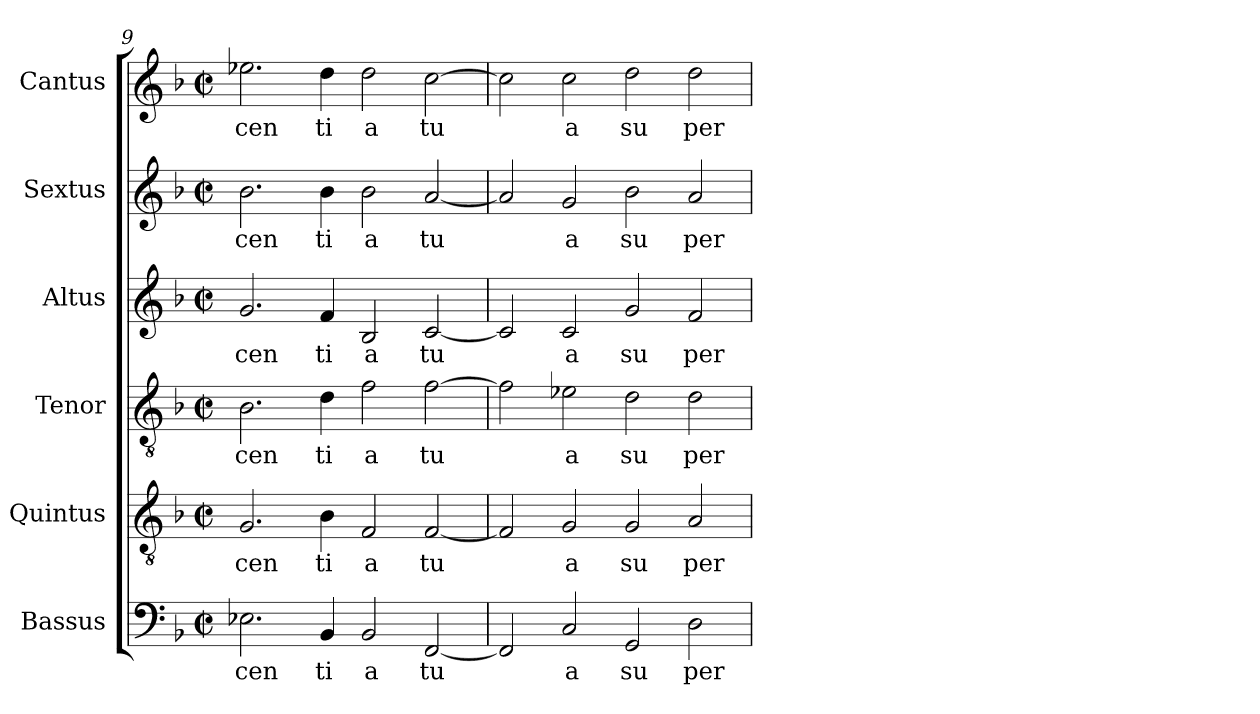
**kern	**text	**kern	**text	**kern	**text	**kern	**text	**kern	**text	**kern	**text
*part6	*part6	*part5	*part5	*part4	*part4	*part3	*part3	*part2	*part2	*part1	*part1
*staff6	*staff6	*staff5	*staff5	*staff4	*staff4	*staff3	*staff3	*staff2	*staff2	*staff1	*staff1
*I"Bassus	*	*I"Quintus	*	*I"Tenor	*	*I"Altus	*	*I"Sextus	*	*I"Cantus	*
*clefF4	*	*clefGv2	*	*clefGv2	*	*clefG2	*	*clefG2	*	*clefG2	*
*k[b-]	*	*k[b-]	*	*k[b-]	*	*k[b-]	*	*k[b-]	*	*k[b-]	*
*F:	*	*F:	*	*F:	*	*F:	*	*F:	*	*F:	*
*M2/2	*	*M2/2	*	*M2/2	*	*M2/2	*	*M2/2	*	*M2/2	*
*met(c|)	*	*met(c|)	*	*met(c|)	*	*met(c|)	*	*met(c|)	*	*met(c|)	*
=9	=9	=9	=9	=9	=9	=9	=9	=9	=9	=9	=9
!	!LO:LY:b:cj	!	!LO:LY:b:cj	!	!LO:LY:b:cj	!	!LO:LY:b:cj	!	!LO:LY:b:cj	!	!LO:LY:b:cj
2.E-X\	cen	2.G/	cen	2.B-\	cen	2.g/	cen	2.b-\	cen	2.ee-X\	cen
!	!LO:LY:b:cj	!	!LO:LY:b:cj	!	!LO:LY:b:cj	!	!LO:LY:b:cj	!	!LO:LY:b:cj	!	!LO:LY:b:cj
4BB-/	ti	4B-\	ti	4d\	ti	4f/	ti	4b-\	ti	4dd\	ti
!	!LO:LY:b:cj	!	!LO:LY:b:cj	!	!LO:LY:b:cj	!	!LO:LY:b:cj	!	!LO:LY:b:cj	!	!LO:LY:b:cj
2BB-/	a	2F/	a	2f\	a	2B-/	a	2b-\	a	2dd\	a
!	!LO:LY:b:cj	!	!LO:LY:b:cj	!	!LO:LY:b:cj	!	!LO:LY:b:cj	!	!LO:LY:b:cj	!	!LO:LY:b:cj
[<2FF/	tu	[<2F/	tu	[>2f\	tu	[<2c/	tu	[<2a/	tu	[>2cc\	tu
=10	=10	=10	=10	=10	=10	=10	=10	=10	=10	=10	=10
2FF/]	.	2F/]	.	2f\]	.	2c/]	.	2a/]	.	2cc\]	.
!	!LO:LY:b:cj	!	!LO:LY:b:cj	!	!LO:LY:b:cj	!	!LO:LY:b:cj	!	!LO:LY:b:cj	!	!LO:LY:b:cj
2C/	a	2G/	a	2e-X\	a	2c/	a	2g/	a	2cc\	a
!	!LO:LY:b:cj	!	!LO:LY:b:cj	!	!LO:LY:b:cj	!	!LO:LY:b:cj	!	!LO:LY:b:cj	!	!LO:LY:b:cj
2GG/	su	2G/	su	2d\	su	2g/	su	2b-\	su	2dd\	su
!	!LO:LY:b:cj	!	!LO:LY:b:cj	!	!LO:LY:b:cj	!	!LO:LY:b:cj	!	!LO:LY:b:cj	!	!LO:LY:b:cj
2D\	per	2A/	per	2d\	per	2f/	per	2a/	per	2dd\	per
=	=	=	=	=	=	=	=	=	=	=	=
*-	*-	*-	*-	*-	*-	*-	*-	*-	*-	*-	*-
